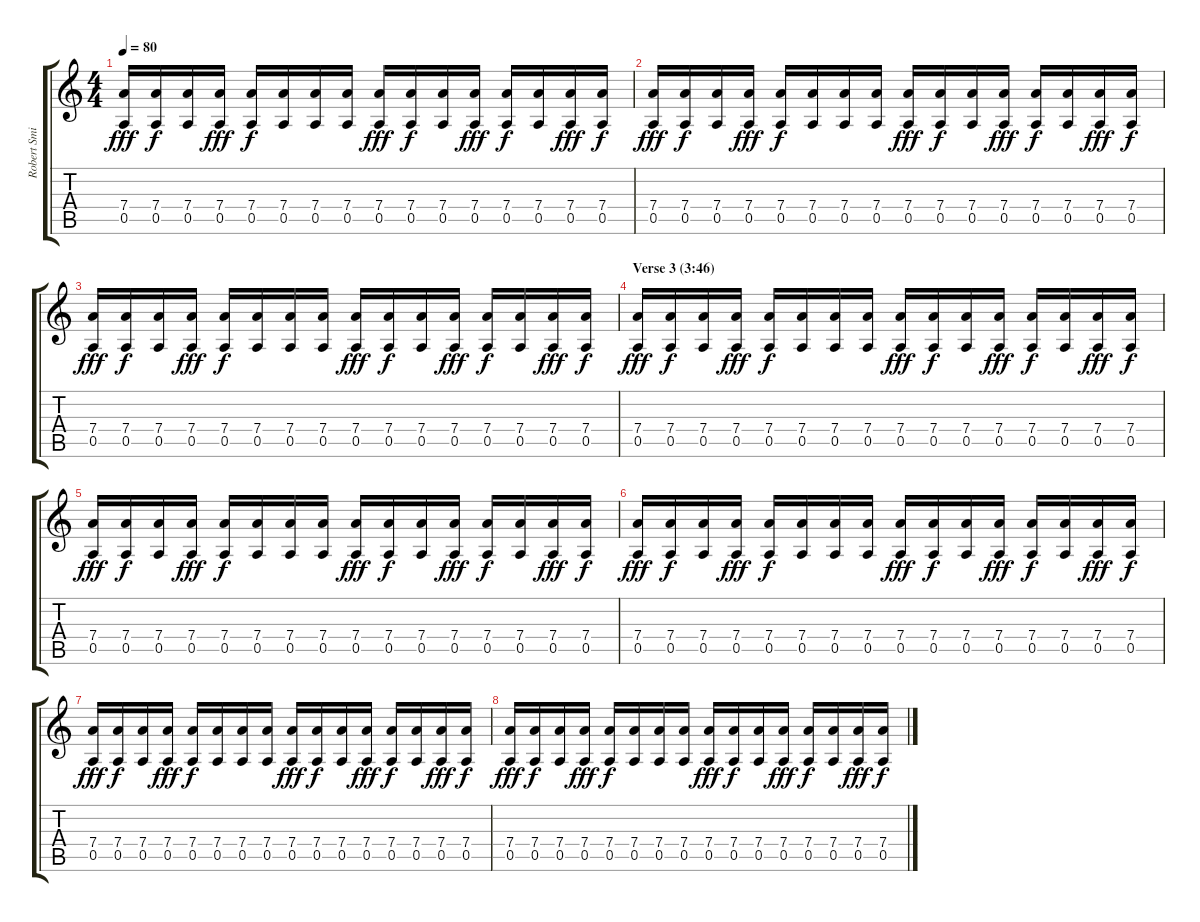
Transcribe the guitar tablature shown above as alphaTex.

\track ("Robert Smith (guitar 2)" "Robert Smi") {instrument electricguitarmuted}
\staff {score tabs}
\tuning (E4 B3 G3 D3 A2 E2) {hide}
\ts (4 4)
\tempo 80
\clef g2
\ks c
(7.4 0.5).16{dy fff} (7.4 0.5).16{dy f} (7.4 0.5).16 (7.4 0.5).16{dy fff} (7.4 0.5).16{dy f} (7.4 0.5).16 (7.4 0.5).16 (7.4 0.5).16 (7.4 0.5).16{dy fff} (7.4 0.5).16{dy f} (7.4 0.5).16 (7.4 0.5).16{dy fff} (7.4 0.5).16{dy f} (7.4 0.5).16 (7.4 0.5).16{dy fff} (7.4 0.5).16{dy f} |
(7.4 0.5).16{dy fff} (7.4 0.5).16{dy f} (7.4 0.5).16 (7.4 0.5).16{dy fff} (7.4 0.5).16{dy f} (7.4 0.5).16 (7.4 0.5).16 (7.4 0.5).16 (7.4 0.5).16{dy fff} (7.4 0.5).16{dy f} (7.4 0.5).16 (7.4 0.5).16{dy fff} (7.4 0.5).16{dy f} (7.4 0.5).16 (7.4 0.5).16{dy fff} (7.4 0.5).16{dy f} |
(7.4 0.5).16{dy fff} (7.4 0.5).16{dy f} (7.4 0.5).16 (7.4 0.5).16{dy fff} (7.4 0.5).16{dy f} (7.4 0.5).16 (7.4 0.5).16 (7.4 0.5).16 (7.4 0.5).16{dy fff} (7.4 0.5).16{dy f} (7.4 0.5).16 (7.4 0.5).16{dy fff} (7.4 0.5).16{dy f} (7.4 0.5).16 (7.4 0.5).16{dy fff} (7.4 0.5).16{dy f} |
\section ("" "Verse 3 (3:46)")
(7.4 0.5).16{dy fff} (7.4 0.5).16{dy f} (7.4 0.5).16 (7.4 0.5).16{dy fff} (7.4 0.5).16{dy f} (7.4 0.5).16 (7.4 0.5).16 (7.4 0.5).16 (7.4 0.5).16{dy fff} (7.4 0.5).16{dy f} (7.4 0.5).16 (7.4 0.5).16{dy fff} (7.4 0.5).16{dy f} (7.4 0.5).16 (7.4 0.5).16{dy fff} (7.4 0.5).16{dy f} |
(7.4 0.5).16{dy fff} (7.4 0.5).16{dy f} (7.4 0.5).16 (7.4 0.5).16{dy fff} (7.4 0.5).16{dy f} (7.4 0.5).16 (7.4 0.5).16 (7.4 0.5).16 (7.4 0.5).16{dy fff} (7.4 0.5).16{dy f} (7.4 0.5).16 (7.4 0.5).16{dy fff} (7.4 0.5).16{dy f} (7.4 0.5).16 (7.4 0.5).16{dy fff} (7.4 0.5).16{dy f} |
(7.4 0.5).16{dy fff} (7.4 0.5).16{dy f} (7.4 0.5).16 (7.4 0.5).16{dy fff} (7.4 0.5).16{dy f} (7.4 0.5).16 (7.4 0.5).16 (7.4 0.5).16 (7.4 0.5).16{dy fff} (7.4 0.5).16{dy f} (7.4 0.5).16 (7.4 0.5).16{dy fff} (7.4 0.5).16{dy f} (7.4 0.5).16 (7.4 0.5).16{dy fff} (7.4 0.5).16{dy f} |
(7.4 0.5).16{dy fff} (7.4 0.5).16{dy f} (7.4 0.5).16 (7.4 0.5).16{dy fff} (7.4 0.5).16{dy f} (7.4 0.5).16 (7.4 0.5).16 (7.4 0.5).16 (7.4 0.5).16{dy fff} (7.4 0.5).16{dy f} (7.4 0.5).16 (7.4 0.5).16{dy fff} (7.4 0.5).16{dy f} (7.4 0.5).16 (7.4 0.5).16{dy fff} (7.4 0.5).16{dy f} |
(7.4 0.5).16{dy fff} (7.4 0.5).16{dy f} (7.4 0.5).16 (7.4 0.5).16{dy fff} (7.4 0.5).16{dy f} (7.4 0.5).16 (7.4 0.5).16 (7.4 0.5).16 (7.4 0.5).16{dy fff} (7.4 0.5).16{dy f} (7.4 0.5).16 (7.4 0.5).16{dy fff} (7.4 0.5).16{dy f} (7.4 0.5).16 (7.4 0.5).16{dy fff} (7.4 0.5).16{dy f}
